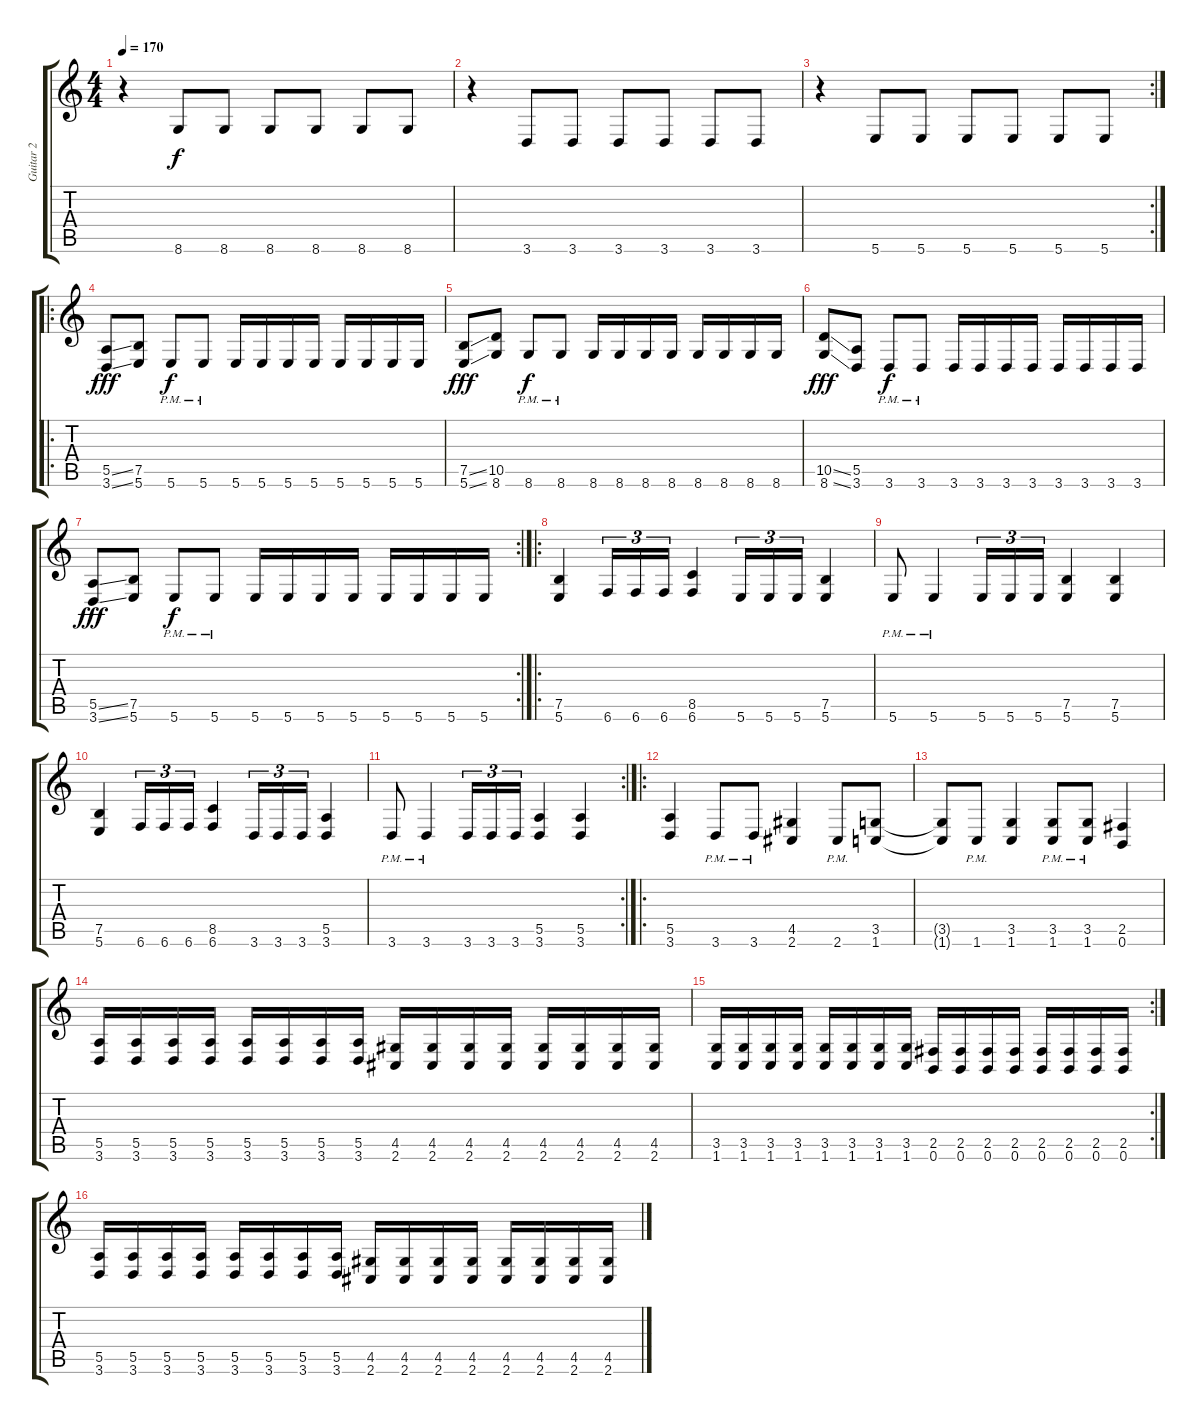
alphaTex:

\track ("Guitar 2" "Guitar 2") {instrument distortionguitar}
\staff {score tabs}
\tuning (B3 Gb3 D3 A2 E2 B1) {hide}
\ts (4 4)
\tempo 170
\clef g2
\ks c
r.4{dy f volume 7 instrument synthbass1} 8.6.8 8.6.8 8.6.8 8.6.8 8.6.8 8.6.8 |
r.4{volume 7 instrument synthbass1} 3.6.8 3.6.8 3.6.8 3.6.8 3.6.8 3.6.8 |
\rc 2
r.4{volume 7 instrument synthbass1} 5.6.8 5.6.8 5.6.8 5.6.8 5.6.8 5.6.8 |
\ro
(5.5{ss} 3.6{ss}).8{dy fff volume 13 instrument distortionguitar} (7.5 5.6).8 5.6{pm}.8{dy f} 5.6{pm}.8 5.6.16 5.6.16 5.6.16 5.6.16 5.6.16 5.6.16 5.6.16 5.6.16 |
(7.5{ss} 5.6{ss}).8{dy fff} (10.5 8.6).8 8.6{pm}.8{dy f} 8.6{pm}.8 8.6.16 8.6.16 8.6.16 8.6.16 8.6.16 8.6.16 8.6.16 8.6.16 |
(10.5{ss} 8.6{ss}).8{dy fff} (5.5 3.6).8 3.6{pm}.8{dy f} 3.6{pm}.8 3.6.16 3.6.16 3.6.16 3.6.16 3.6.16 3.6.16 3.6.16 3.6.16 |
\rc 2
(5.5{ss} 3.6{ss}).8{dy fff} (7.5 5.6).8 5.6{pm}.8{dy f} 5.6{pm}.8 5.6.16 5.6.16 5.6.16 5.6.16 5.6.16 5.6.16 5.6.16 5.6.16 |
\ro
(7.5 5.6).4 6.6.16{tu (3 2)} 6.6.16{tu (3 2)} 6.6.16{tu (3 2)} (8.5 6.6).4 5.6.16{tu (3 2)} 5.6.16{tu (3 2)} 5.6.16{tu (3 2)} (7.5 5.6).4 |
5.6{pm}.8 5.6{pm}.4 5.6.16{tu (3 2)} 5.6.16{tu (3 2)} 5.6.16{tu (3 2)} (7.5 5.6).4 (7.5 5.6).4 |
(7.5 5.6).4 6.6.16{tu (3 2)} 6.6.16{tu (3 2)} 6.6.16{tu (3 2)} (8.5 6.6).4 3.6.16{tu (3 2)} 3.6.16{tu (3 2)} 3.6.16{tu (3 2)} (5.5 3.6).4 |
\rc 2
3.6{pm}.8 3.6{pm}.4 3.6.16{tu (3 2)} 3.6.16{tu (3 2)} 3.6.16{tu (3 2)} (5.5 3.6).4 (5.5 3.6).4 |
\ro
(5.5 3.6).4 3.6{pm}.8 3.6{pm}.8 (4.5 2.6).4 2.6{pm}.8 (3.5 1.6).8 |
(3.5{t} 1.6{t}).8 1.6{pm}.8 (3.5 1.6).4 (3.5{pm} 1.6{pm}).8 (3.5{pm} 1.6{pm}).8 (2.5 0.6).4 |
(5.5 3.6).16 (5.5 3.6).16 (5.5 3.6).16 (5.5 3.6).16 (5.5 3.6).16 (5.5 3.6).16 (5.5 3.6).16 (5.5 3.6).16 (4.5 2.6).16 (4.5 2.6).16 (4.5 2.6).16 (4.5 2.6).16 (4.5 2.6).16 (4.5 2.6).16 (4.5 2.6).16 (4.5 2.6).16 |
\rc 2
(3.5 1.6).16 (3.5 1.6).16 (3.5 1.6).16 (3.5 1.6).16 (3.5 1.6).16 (3.5 1.6).16 (3.5 1.6).16 (3.5 1.6).16 (2.5 0.6).16 (2.5 0.6).16 (2.5 0.6).16 (2.5 0.6).16 (2.5 0.6).16 (2.5 0.6).16 (2.5 0.6).16 (2.5 0.6).16 |
(5.5 3.6).16 (5.5 3.6).16 (5.5 3.6).16 (5.5 3.6).16 (5.5 3.6).16 (5.5 3.6).16 (5.5 3.6).16 (5.5 3.6).16 (4.5 2.6).16 (4.5 2.6).16 (4.5 2.6).16 (4.5 2.6).16 (4.5 2.6).16 (4.5 2.6).16 (4.5 2.6).16 (4.5 2.6).16
